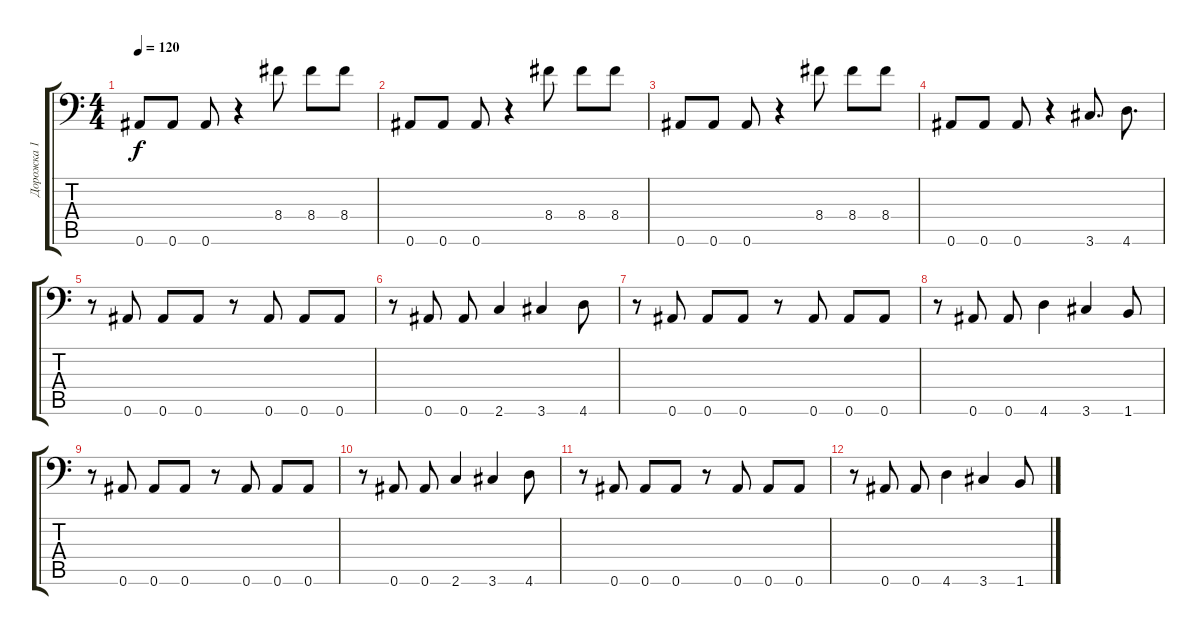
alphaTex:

\track ("Дорожка 1" "Дорожка 1") {instrument electricbassfinger}
\staff {score tabs}
\tuning (C4 G3 Eb3 Bb2 F2 Bb1) {hide}
\ts (4 4)
\tempo 120
\clef f4
\ks c
0.6.8{dy f} 0.6.8 0.6.8 r.4 8.4.8 8.4.8 8.4.8 |
0.6.8 0.6.8 0.6.8 r.4 8.4.8 8.4.8 8.4.8 |
0.6.8 0.6.8 0.6.8 r.4 8.4.8 8.4.8 8.4.8 |
0.6.8 0.6.8 0.6.8 r.4 3.6.8{d} 4.6.8{d} |
r.8 0.6.8 0.6.8 0.6.8 r.8 0.6.8 0.6.8 0.6.8 |
r.8 0.6.8 0.6.8 2.6.4 3.6.4 4.6.8 |
r.8 0.6.8 0.6.8 0.6.8 r.8 0.6.8 0.6.8 0.6.8 |
r.8 0.6.8 0.6.8 4.6.4 3.6.4 1.6.8 |
r.8 0.6.8 0.6.8 0.6.8 r.8 0.6.8 0.6.8 0.6.8 |
r.8 0.6.8 0.6.8 2.6.4 3.6.4 4.6.8 |
r.8 0.6.8 0.6.8 0.6.8 r.8 0.6.8 0.6.8 0.6.8 |
r.8 0.6.8 0.6.8 4.6.4 3.6.4 1.6.8
